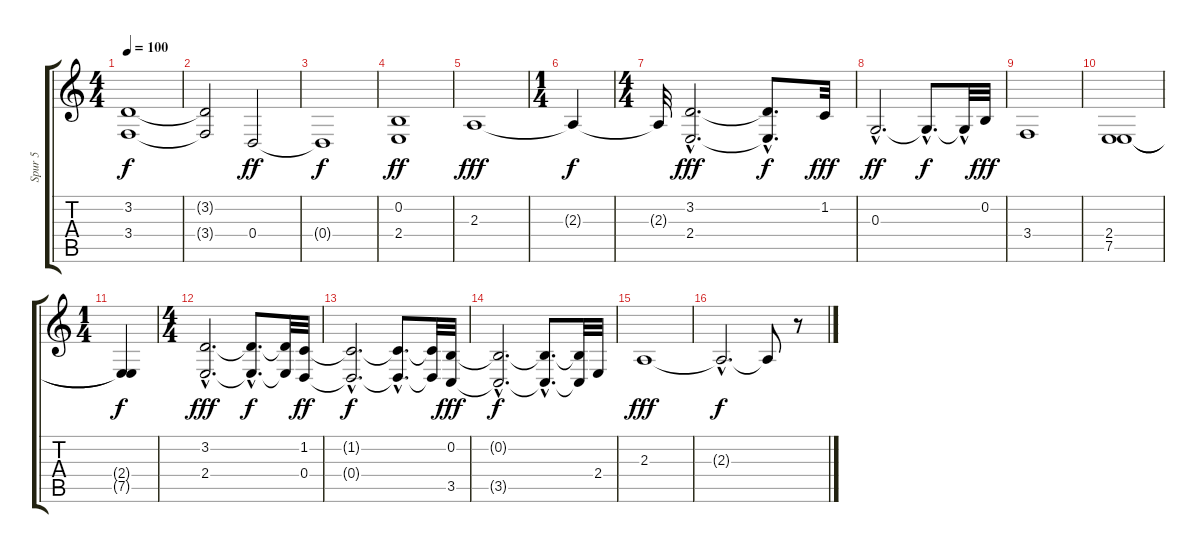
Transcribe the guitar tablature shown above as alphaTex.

\track ("Spur 5" "Spur 5") {instrument synthstrings1}
\staff {score tabs}
\tuning (E4 B3 G3 D3 A2 E2) {hide}
\ts (4 4)
\tempo 100
\clef g2
\ks c
(3.2{t} 3.4{t}).1{dy f} |
(3.2{t} 3.4{t}).2 0.4.2{dy ff} |
0.4{t}.1{dy f} |
(0.2 2.4).1{dy ff} |
2.3.1{dy fff} |
\ts (1 4)
2.3{t}.4{dy f} |
\ts (4 4)
2.3{t}.32 (3.2{hac} 2.4{hac}).2{d dy fff} (3.2{hac t} 2.4{hac t}).8{d dy f} 1.2.32{dy fff} |
0.3{hac}.2{d dy ff} 0.3{hac t}.8{d dy f} 0.3{hac t}.32 0.2.32{dy fff} |
3.4.1 |
(2.4 7.5).1 |
\ts (1 4)
(2.4{t} 7.5{t}).4{dy f} |
\ts (4 4)
(3.2{hac} 2.4{hac}).2{d dy fff} (3.2{hac t} 2.4{hac t}).8{d dy f} (3.2{t} 2.4{t}).32 (1.2 0.4).32{dy ff} |
(1.2{hac t} 0.4{hac t}).2{d dy f} (1.2{hac t} 0.4{hac t}).8{d} (1.2{t} 0.4{t}).32 (0.2 3.5).32{dy fff} |
(0.2{hac t} 3.5{hac t}).2{d dy f} (0.2{hac t} 3.5{hac t}).8{d} (0.2{t} 3.5{t}).32 2.4.32 |
2.3.1{dy fff} |
2.3{hac t}.2{d dy f} 2.3{t}.8 r.8
